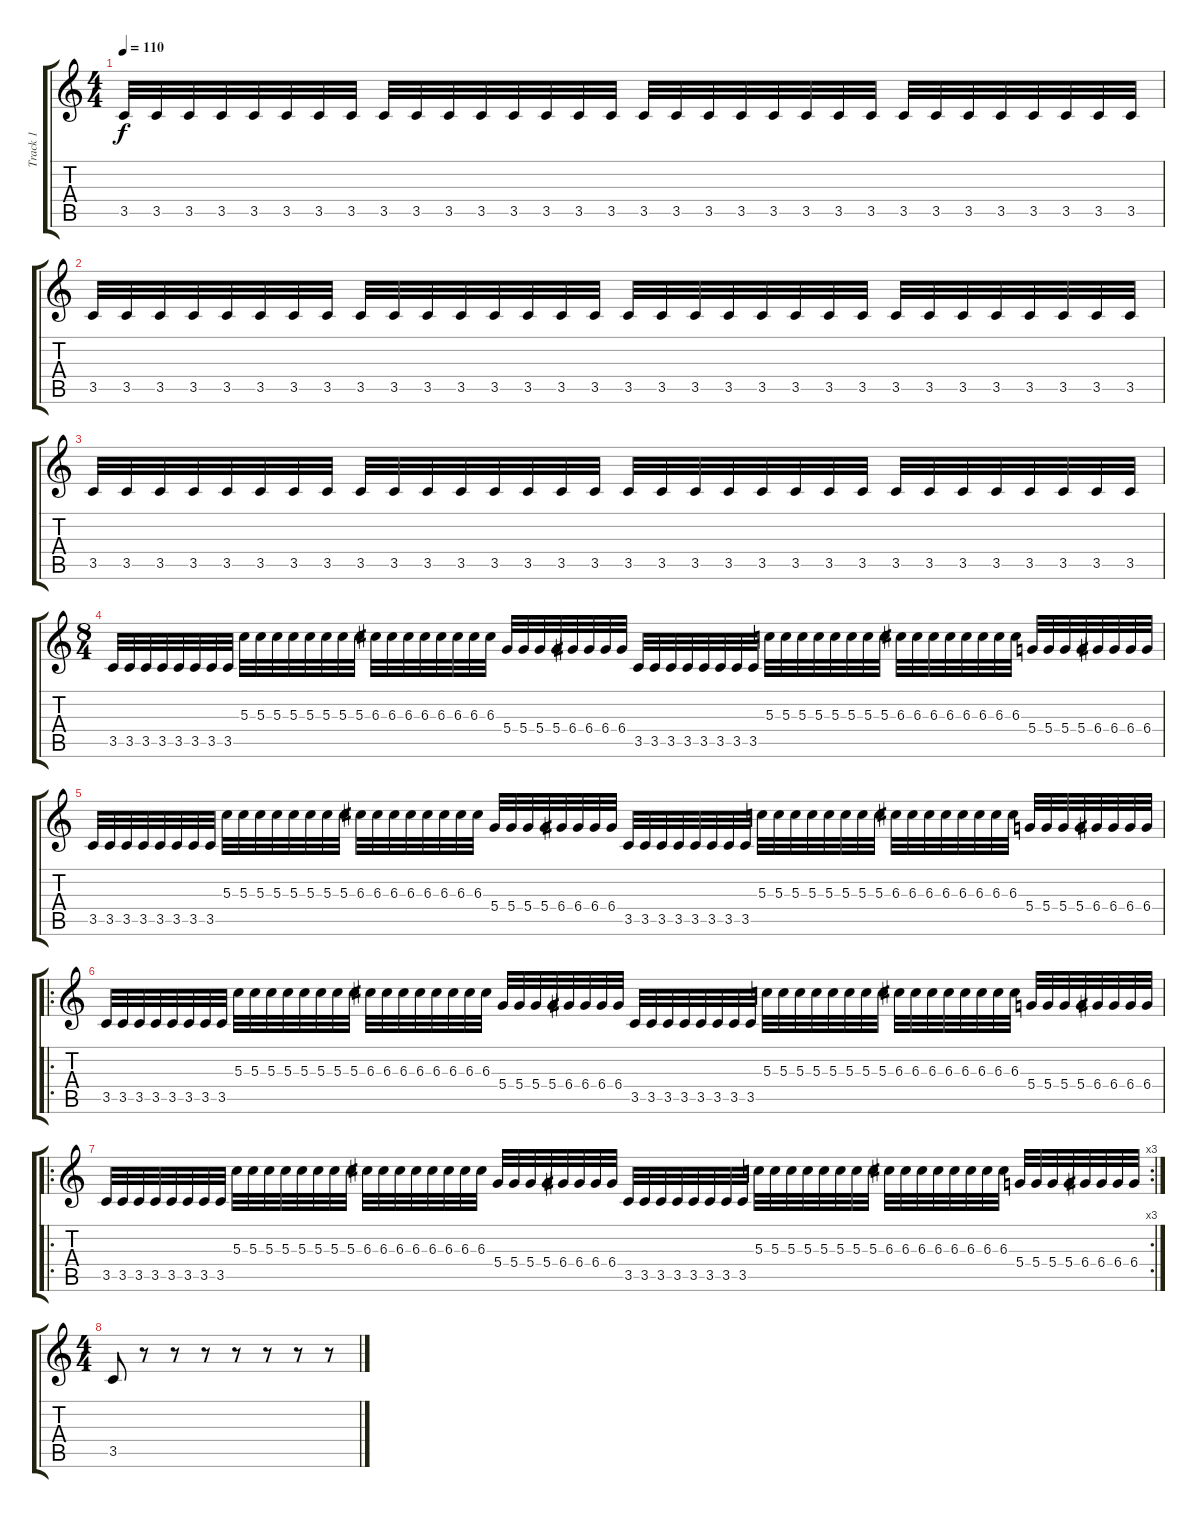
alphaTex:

\track ("Track 1" "Track 1") {instrument distortionguitar}
\staff {score tabs}
\tuning (E4 B3 G3 D3 A2 E2) {hide}
\ts (4 4)
\tempo 110
\clef g2
\ks c
3.5.32{dy f} 3.5.32 3.5.32 3.5.32 3.5.32 3.5.32 3.5.32 3.5.32 3.5.32 3.5.32 3.5.32 3.5.32 3.5.32 3.5.32 3.5.32 3.5.32 3.5.32 3.5.32 3.5.32 3.5.32 3.5.32 3.5.32 3.5.32 3.5.32 3.5.32 3.5.32 3.5.32 3.5.32 3.5.32 3.5.32 3.5.32 3.5.32 |
3.5.32 3.5.32 3.5.32 3.5.32 3.5.32 3.5.32 3.5.32 3.5.32 3.5.32 3.5.32 3.5.32 3.5.32 3.5.32 3.5.32 3.5.32 3.5.32 3.5.32 3.5.32 3.5.32 3.5.32 3.5.32 3.5.32 3.5.32 3.5.32 3.5.32 3.5.32 3.5.32 3.5.32 3.5.32 3.5.32 3.5.32 3.5.32 |
3.5.32 3.5.32 3.5.32 3.5.32 3.5.32 3.5.32 3.5.32 3.5.32 3.5.32 3.5.32 3.5.32 3.5.32 3.5.32 3.5.32 3.5.32 3.5.32 3.5.32 3.5.32 3.5.32 3.5.32 3.5.32 3.5.32 3.5.32 3.5.32 3.5.32 3.5.32 3.5.32 3.5.32 3.5.32 3.5.32 3.5.32 3.5.32 |
\ts (8 4)
3.5.32 3.5.32 3.5.32 3.5.32 3.5.32 3.5.32 3.5.32 3.5.32 5.3.32 5.3.32 5.3.32 5.3.32 5.3.32 5.3.32 5.3.32 5.3.32 6.3.32 6.3.32 6.3.32 6.3.32 6.3.32 6.3.32 6.3.32 6.3.32 5.4.32 5.4.32 5.4.32 5.4.32 6.4.32 6.4.32 6.4.32 6.4.32 3.5.32 3.5.32 3.5.32 3.5.32 3.5.32 3.5.32 3.5.32 3.5.32 5.3.32 5.3.32 5.3.32 5.3.32 5.3.32 5.3.32 5.3.32 5.3.32 6.3.32 6.3.32 6.3.32 6.3.32 6.3.32 6.3.32 6.3.32 6.3.32 5.4.32 5.4.32 5.4.32 5.4.32 6.4.32 6.4.32 6.4.32 6.4.32 |
3.5.32 3.5.32 3.5.32 3.5.32 3.5.32 3.5.32 3.5.32 3.5.32 5.3.32 5.3.32 5.3.32 5.3.32 5.3.32 5.3.32 5.3.32 5.3.32 6.3.32 6.3.32 6.3.32 6.3.32 6.3.32 6.3.32 6.3.32 6.3.32 5.4.32 5.4.32 5.4.32 5.4.32 6.4.32 6.4.32 6.4.32 6.4.32 3.5.32 3.5.32 3.5.32 3.5.32 3.5.32 3.5.32 3.5.32 3.5.32 5.3.32 5.3.32 5.3.32 5.3.32 5.3.32 5.3.32 5.3.32 5.3.32 6.3.32 6.3.32 6.3.32 6.3.32 6.3.32 6.3.32 6.3.32 6.3.32 5.4.32 5.4.32 5.4.32 5.4.32 6.4.32 6.4.32 6.4.32 6.4.32 |
\ro
3.5.32 3.5.32 3.5.32 3.5.32 3.5.32 3.5.32 3.5.32 3.5.32 5.3.32 5.3.32 5.3.32 5.3.32 5.3.32 5.3.32 5.3.32 5.3.32 6.3.32 6.3.32 6.3.32 6.3.32 6.3.32 6.3.32 6.3.32 6.3.32 5.4.32 5.4.32 5.4.32 5.4.32 6.4.32 6.4.32 6.4.32 6.4.32 3.5.32 3.5.32 3.5.32 3.5.32 3.5.32 3.5.32 3.5.32 3.5.32 5.3.32 5.3.32 5.3.32 5.3.32 5.3.32 5.3.32 5.3.32 5.3.32 6.3.32 6.3.32 6.3.32 6.3.32 6.3.32 6.3.32 6.3.32 6.3.32 5.4.32 5.4.32 5.4.32 5.4.32 6.4.32 6.4.32 6.4.32 6.4.32 |
\ro
\rc 3
3.5.32 3.5.32 3.5.32 3.5.32 3.5.32 3.5.32 3.5.32 3.5.32 5.3.32 5.3.32 5.3.32 5.3.32 5.3.32 5.3.32 5.3.32 5.3.32 6.3.32 6.3.32 6.3.32 6.3.32 6.3.32 6.3.32 6.3.32 6.3.32 5.4.32 5.4.32 5.4.32 5.4.32 6.4.32 6.4.32 6.4.32 6.4.32 3.5.32 3.5.32 3.5.32 3.5.32 3.5.32 3.5.32 3.5.32 3.5.32 5.3.32 5.3.32 5.3.32 5.3.32 5.3.32 5.3.32 5.3.32 5.3.32 6.3.32 6.3.32 6.3.32 6.3.32 6.3.32 6.3.32 6.3.32 6.3.32 5.4.32 5.4.32 5.4.32 5.4.32 6.4.32 6.4.32 6.4.32 6.4.32 |
\ts (4 4)
3.5.8 r.8 r.8 r.8 r.8 r.8 r.8 r.8
